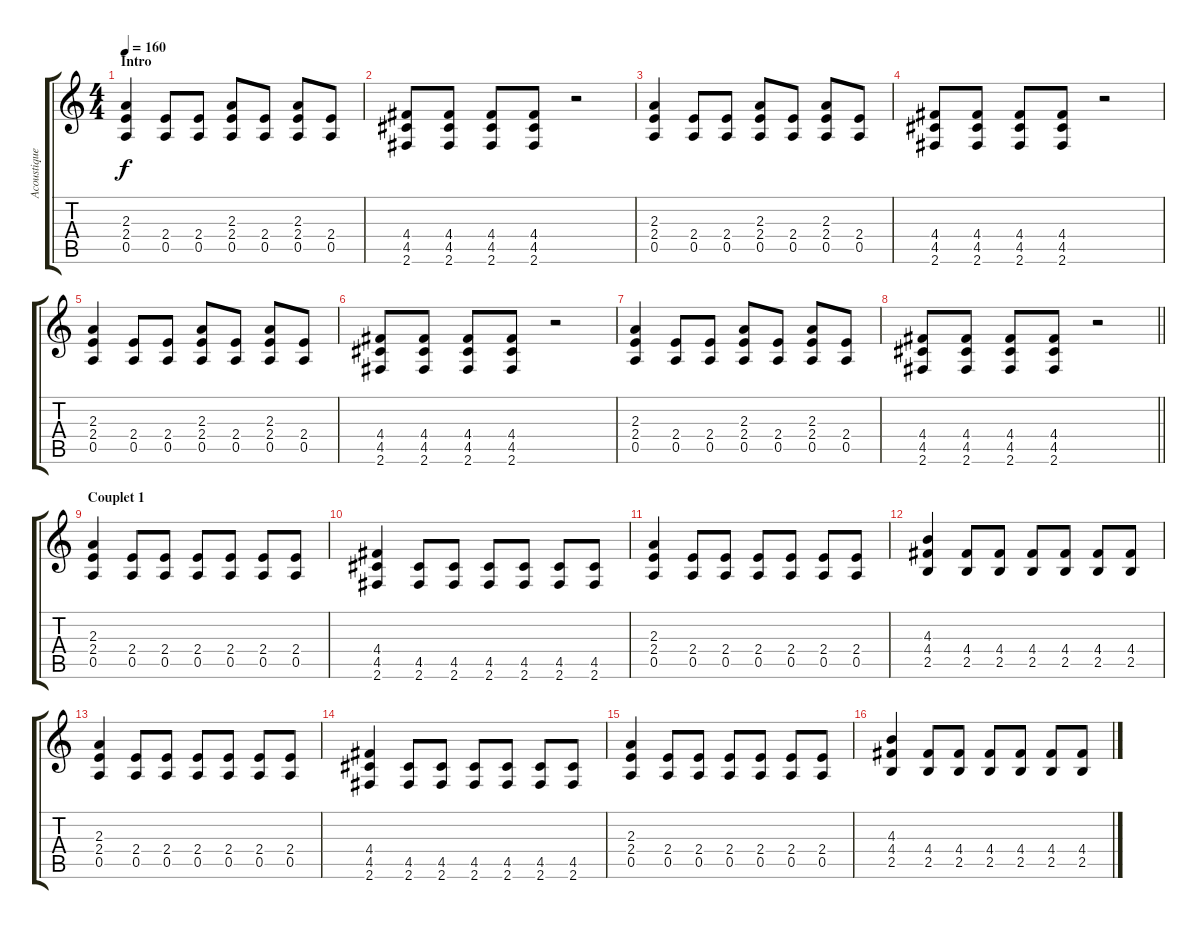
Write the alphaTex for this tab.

\track ("Acoustique 12 Cordes" "Acoustique") {instrument acousticguitarsteel}
\staff {score tabs}
\tuning (E4 B3 G3 D3 A2 E2) {hide}
\ts (4 4)
\section ("" "Intro")
\tempo 160
\clef g2
\ks c
(2.3 2.4 0.5).4{dy f instrument acousticguitarsteel} (2.4 0.5).8 (2.4 0.5).8 (2.3 2.4 0.5).8 (2.4 0.5).8 (2.3 2.4 0.5).8 (2.4 0.5).8 |
(4.4 4.5 2.6).8 (4.4 4.5 2.6).8 (4.4 4.5 2.6).8 (4.4 4.5 2.6).8 r.2 |
(2.3 2.4 0.5).4 (2.4 0.5).8 (2.4 0.5).8 (2.3 2.4 0.5).8 (2.4 0.5).8 (2.3 2.4 0.5).8 (2.4 0.5).8 |
(4.4 4.5 2.6).8 (4.4 4.5 2.6).8 (4.4 4.5 2.6).8 (4.4 4.5 2.6).8 r.2 |
(2.3 2.4 0.5).4 (2.4 0.5).8 (2.4 0.5).8 (2.3 2.4 0.5).8 (2.4 0.5).8 (2.3 2.4 0.5).8 (2.4 0.5).8 |
(4.4 4.5 2.6).8 (4.4 4.5 2.6).8 (4.4 4.5 2.6).8 (4.4 4.5 2.6).8 r.2 |
(2.3 2.4 0.5).4 (2.4 0.5).8 (2.4 0.5).8 (2.3 2.4 0.5).8 (2.4 0.5).8 (2.3 2.4 0.5).8 (2.4 0.5).8 |
\barLineRight lightlight
(4.4 4.5 2.6).8 (4.4 4.5 2.6).8 (4.4 4.5 2.6).8 (4.4 4.5 2.6).8 r.2 |
\section ("" "Couplet 1")
(2.3 2.4 0.5).4 (2.4 0.5).8 (2.4 0.5).8 (2.4 0.5).8 (2.4 0.5).8 (2.4 0.5).8 (2.4 0.5).8 |
(4.4 4.5 2.6).4 (4.5 2.6).8 (4.5 2.6).8 (4.5 2.6).8 (4.5 2.6).8 (4.5 2.6).8 (4.5 2.6).8 |
(2.3 2.4 0.5).4 (2.4 0.5).8 (2.4 0.5).8 (2.4 0.5).8 (2.4 0.5).8 (2.4 0.5).8 (2.4 0.5).8 |
(4.3 4.4 2.5).4 (4.4 2.5).8 (4.4 2.5).8 (4.4 2.5).8 (4.4 2.5).8 (4.4 2.5).8 (4.4 2.5).8 |
(2.3 2.4 0.5).4 (2.4 0.5).8 (2.4 0.5).8 (2.4 0.5).8 (2.4 0.5).8 (2.4 0.5).8 (2.4 0.5).8 |
(4.4 4.5 2.6).4 (4.5 2.6).8 (4.5 2.6).8 (4.5 2.6).8 (4.5 2.6).8 (4.5 2.6).8 (4.5 2.6).8 |
(2.3 2.4 0.5).4 (2.4 0.5).8 (2.4 0.5).8 (2.4 0.5).8 (2.4 0.5).8 (2.4 0.5).8 (2.4 0.5).8 |
(4.3 4.4 2.5).4 (4.4 2.5).8 (4.4 2.5).8 (4.4 2.5).8 (4.4 2.5).8 (4.4 2.5).8 (4.4 2.5).8
